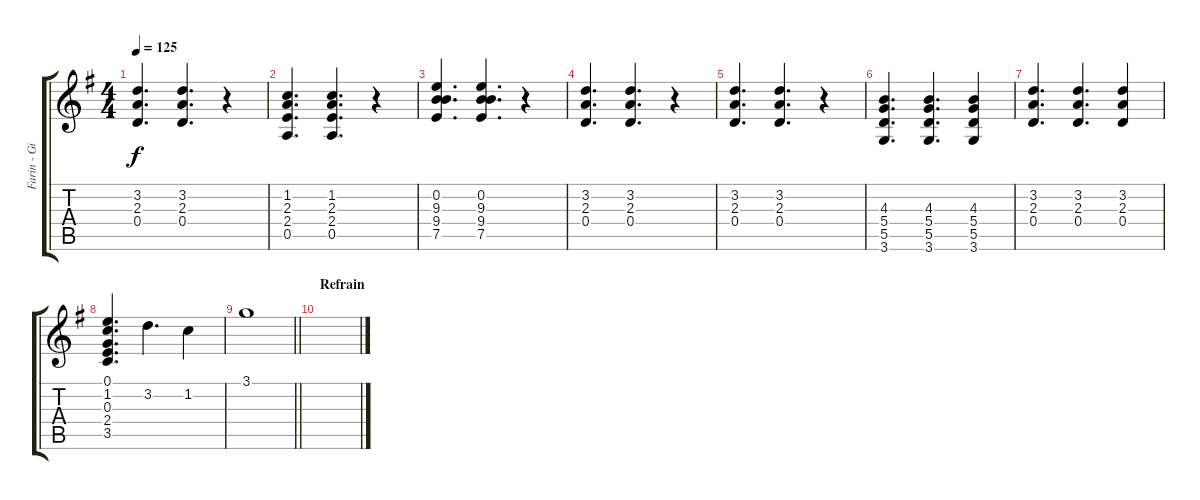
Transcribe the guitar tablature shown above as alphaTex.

\track ("Farin - Gitarre 3 (Clean)" "Farin - Gi") {instrument electricguitarclean}
\staff {score tabs}
\tuning (E4 B3 G3 D3 A2 E2) {hide}
\ts (4 4)
\tempo 125
\clef g2
\ks g
(3.2 2.3 0.4).4{d dy f} (3.2 2.3 0.4).4{d} r.4 |
(1.2 2.3 2.4 0.5).4{d} (1.2 2.3 2.4 0.5).4{d} r.4 |
(0.2 9.3 9.4 7.5).4{d} (0.2 9.3 9.4 7.5).4{d} r.4 |
(3.2 2.3 0.4).4{d} (3.2 2.3 0.4).4{d} r.4 |
(3.2 2.3 0.4).4{d} (3.2 2.3 0.4).4{d} r.4 |
(4.3 5.4 5.5 3.6).4{d} (4.3 5.4 5.5 3.6).4{d} (4.3 5.4 5.5 3.6).4 |
(3.2 2.3 0.4).4{d} (3.2 2.3 0.4).4{d} (3.2 2.3 0.4).4 |
(0.1 1.2 0.3 2.4 3.5).4{d} 3.2.4{d} 1.2.4 |
\barLineRight lightlight
3.1.1 |
\section ("" "Refrain")
